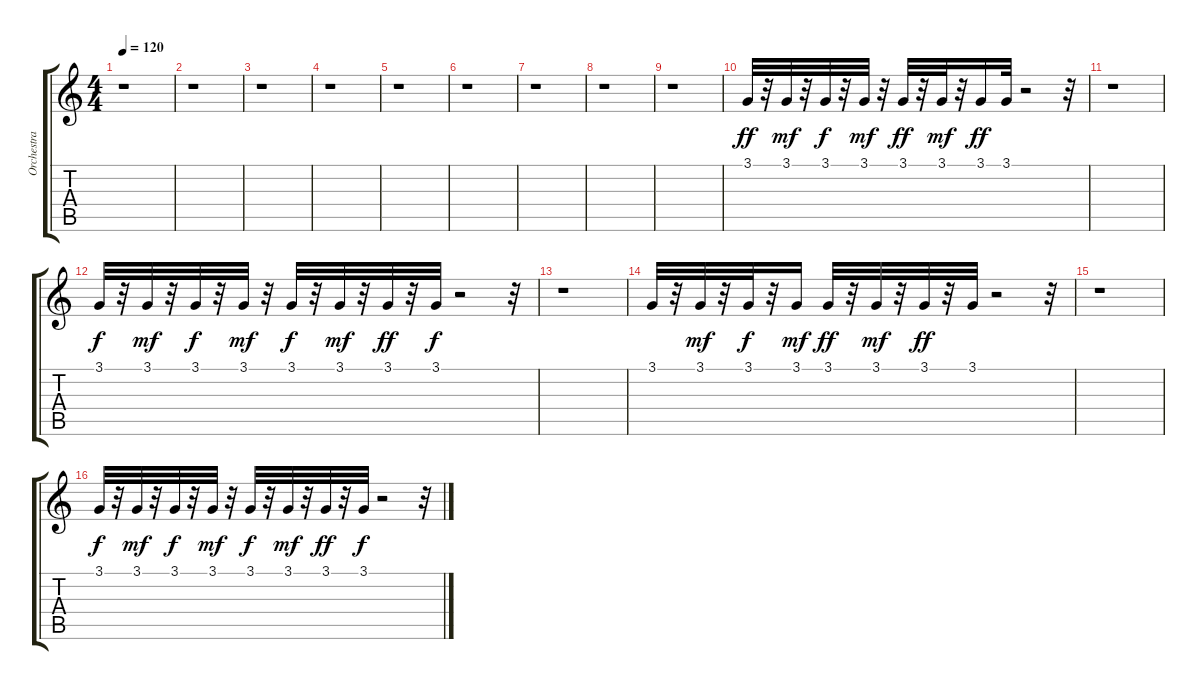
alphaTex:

\track ("Orchestra Hit" "Orchestra ") {instrument orchestrahit}
\staff {score tabs}
\tuning (E4 B3 G3 D3 A2 E2) {hide}
\ts (4 4)
\tempo 120
\clef g2
\ks c
r.1{dy ff} |
r.1 |
r.1 |
r.1 |
r.1 |
r.1 |
r.1 |
r.1 |
r.1 |
3.1.32 r.32 3.1.32{dy mf} r.32 3.1.32{dy f} r.32 3.1.32{dy mf} r.32 3.1.32{dy ff} r.32 3.1.32{dy mf} r.32 3.1.16{dy ff} 3.1.32 r.2 r.32 |
r.1 |
3.1.32{dy f} r.32 3.1.32{dy mf} r.32 3.1.32{dy f} r.32 3.1.32{dy mf} r.32 3.1.32{dy f} r.32 3.1.32{dy mf} r.32 3.1.32{dy ff} r.32 3.1.32{dy f} r.2 r.32 |
r.1 |
3.1.32 r.32 3.1.32{dy mf} r.32 3.1.32{dy f} r.32 3.1.16{dy mf} 3.1.32{dy ff} r.32 3.1.32{dy mf} r.32 3.1.32{dy ff} r.32 3.1.32 r.2 r.32 |
r.1 |
3.1.32{dy f} r.32 3.1.32{dy mf} r.32 3.1.32{dy f} r.32 3.1.32{dy mf} r.32 3.1.32{dy f} r.32 3.1.32{dy mf} r.32 3.1.32{dy ff} r.32 3.1.32{dy f} r.2 r.32
